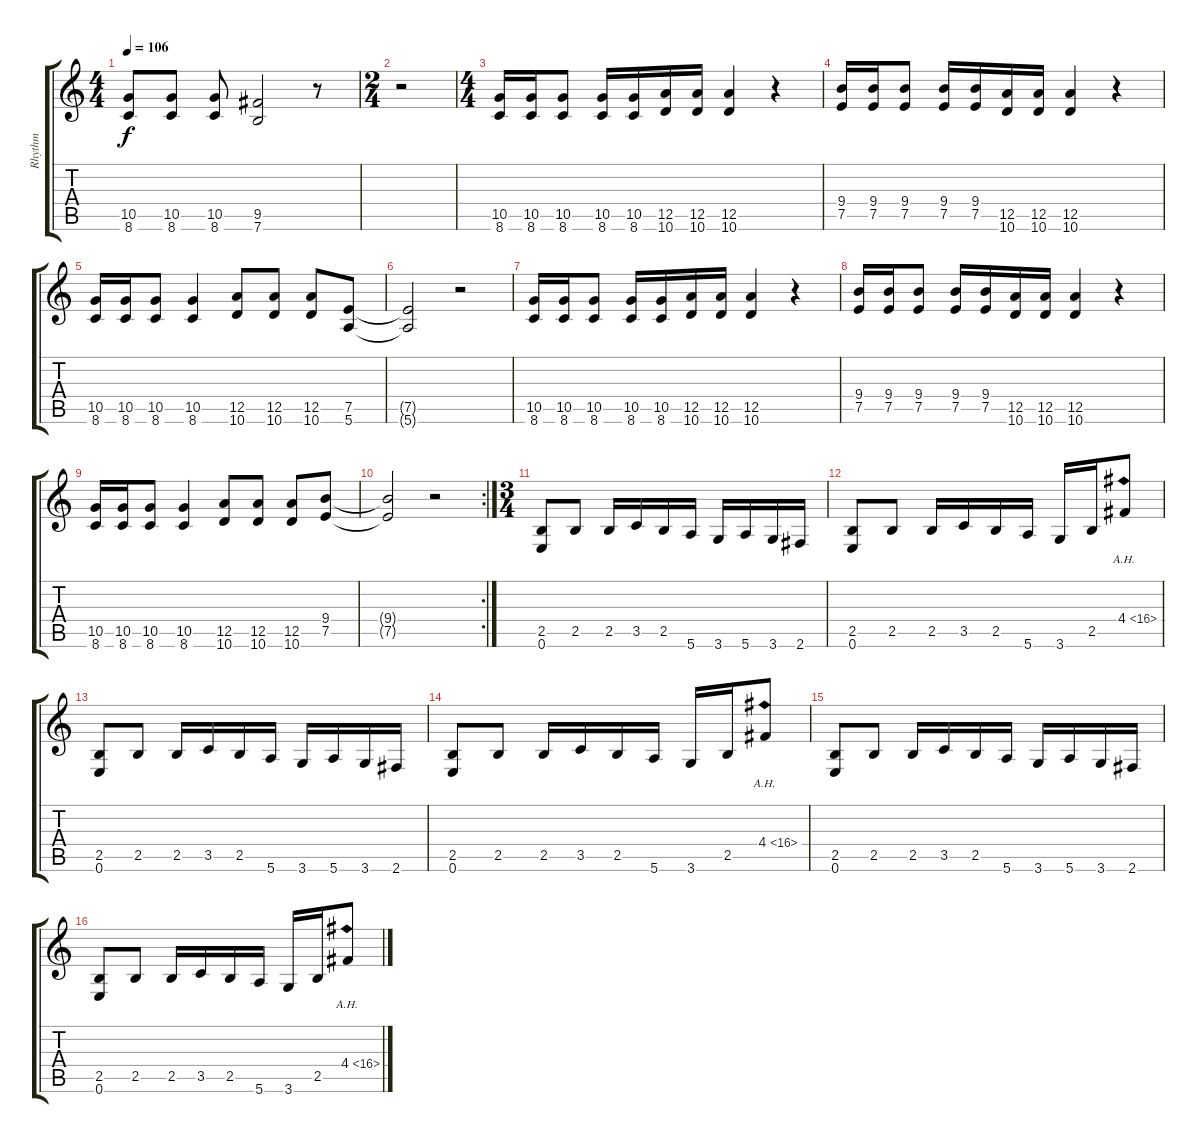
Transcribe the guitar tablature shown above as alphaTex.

\track ("Rhythm" "Rhythm") {instrument distortionguitar}
\staff {score tabs}
\tuning (E4 B3 G3 D3 A2 E2) {hide}
\ts (4 4)
\tempo 106
\clef g2
\ks c
(10.5 8.6).8{dy f} (10.5 8.6).8 (10.5 8.6).8 (9.5 7.6).2 r.8 |
\ts (2 4)
r.2 |
\ts (4 4)
(10.5 8.6).16 (10.5 8.6).16 (10.5 8.6).8 (10.5 8.6).16 (10.5 8.6).16 (12.5 10.6).16 (12.5 10.6).16 (12.5 10.6).4 r.4 |
(9.4 7.5).16 (9.4 7.5).16 (9.4 7.5).8 (9.4 7.5).16 (9.4 7.5).16 (12.5 10.6).16 (12.5 10.6).16 (12.5 10.6).4 r.4 |
(10.5 8.6).16 (10.5 8.6).16 (10.5 8.6).8 (10.5 8.6).4 (12.5 10.6).8 (12.5 10.6).8 (12.5 10.6).8 (7.5 5.6).8 |
(7.5{t} 5.6{t}).2 r.2 |
(10.5 8.6).16 (10.5 8.6).16 (10.5 8.6).8 (10.5 8.6).16 (10.5 8.6).16 (12.5 10.6).16 (12.5 10.6).16 (12.5 10.6).4 r.4 |
(9.4 7.5).16 (9.4 7.5).16 (9.4 7.5).8 (9.4 7.5).16 (9.4 7.5).16 (12.5 10.6).16 (12.5 10.6).16 (12.5 10.6).4 r.4 |
(10.5 8.6).16 (10.5 8.6).16 (10.5 8.6).8 (10.5 8.6).4 (12.5 10.6).8 (12.5 10.6).8 (12.5 10.6).8 (9.4 7.5).8 |
\rc 2
(9.4{t} 7.5{t}).2 r.2 |
\ts (3 4)
(2.5 0.6).8 2.5.8 2.5.16 3.5.16 2.5.16 5.6.16 3.6.16 5.6.16 3.6.16 2.6.16 |
(2.5 0.6).8 2.5.8 2.5.16 3.5.16 2.5.16 5.6.16 3.6.16 2.5.16 4.4{ah 12}.8 |
(2.5 0.6).8 2.5.8 2.5.16 3.5.16 2.5.16 5.6.16 3.6.16 5.6.16 3.6.16 2.6.16 |
(2.5 0.6).8 2.5.8 2.5.16 3.5.16 2.5.16 5.6.16 3.6.16 2.5.16 4.4{ah 12}.8 |
(2.5 0.6).8 2.5.8 2.5.16 3.5.16 2.5.16 5.6.16 3.6.16 5.6.16 3.6.16 2.6.16 |
(2.5 0.6).8 2.5.8 2.5.16 3.5.16 2.5.16 5.6.16 3.6.16 2.5.16 4.4{ah 12}.8
